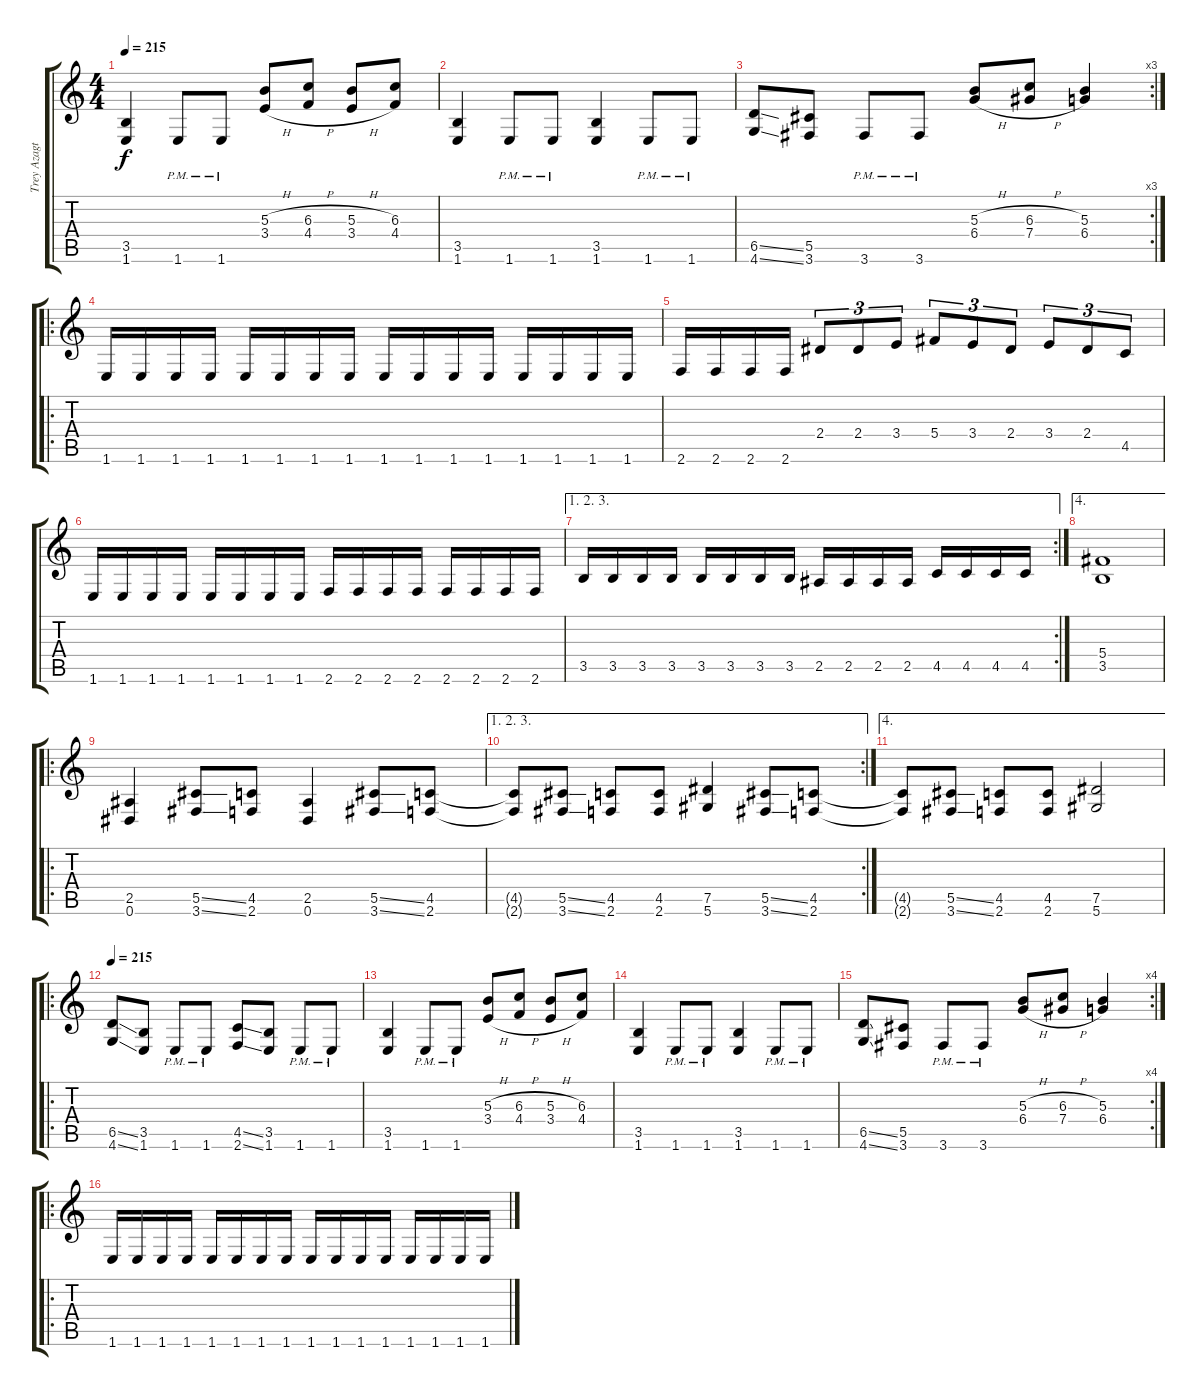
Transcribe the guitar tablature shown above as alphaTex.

\track ("Trey Azagthoth" "Trey Azagt") {instrument distortionguitar}
\staff {score tabs}
\tuning (Eb4 Bb3 Gb3 Db3 Ab2 Eb2) {hide}
\ts (4 4)
\tempo 215
\clef g2
\ks c
(3.5 1.6).4{dy f} 1.6{pm}.8 1.6{pm}.8 (5.3{h} 3.4{h}).8 (6.3{h} 4.4{h}).8 (5.3{h} 3.4{h}).8 (6.3 4.4).8 |
(3.5 1.6).4 1.6{pm}.8 1.6{pm}.8 (3.5 1.6).4 1.6{pm}.8 1.6{pm}.8 |
\rc 3
(6.5{ss} 4.6{ss}).8 (5.5 3.6).8 3.6{pm}.8 3.6{pm}.8 (5.3{h} 6.4{h}).8 (6.3{h} 7.4{h}).8 (5.3 6.4).4 |
\ro
1.6.16 1.6.16 1.6.16 1.6.16 1.6.16 1.6.16 1.6.16 1.6.16 1.6.16 1.6.16 1.6.16 1.6.16 1.6.16 1.6.16 1.6.16 1.6.16 |
2.6.16 2.6.16 2.6.16 2.6.16 2.4.8{tu (3 2)} 2.4.8{tu (3 2)} 3.4.8{tu (3 2)} 5.4.8{tu (3 2)} 3.4.8{tu (3 2)} 2.4.8{tu (3 2)} 3.4.8{tu (3 2)} 2.4.8{tu (3 2)} 4.5.8{tu (3 2)} |
1.6.16 1.6.16 1.6.16 1.6.16 1.6.16 1.6.16 1.6.16 1.6.16 2.6.16 2.6.16 2.6.16 2.6.16 2.6.16 2.6.16 2.6.16 2.6.16 |
\ae (1 2 3)
\rc 2
3.5.16 3.5.16 3.5.16 3.5.16 3.5.16 3.5.16 3.5.16 3.5.16 2.5.16 2.5.16 2.5.16 2.5.16 4.5.16 4.5.16 4.5.16 4.5.16 |
\ae 4
(5.4 3.5).1 |
\ro
(2.5 0.6).4 (5.5{ss} 3.6{ss}).8 (4.5 2.6).8 (2.5 0.6).4 (5.5{ss} 3.6{ss}).8 (4.5 2.6).8 |
\ae (1 2 3)
\rc 2
(4.5{t} 2.6{t}).8 (5.5{ss} 3.6{ss}).8 (4.5 2.6).8 (4.5 2.6).8 (7.5 5.6).4 (5.5{ss} 3.6{ss}).8 (4.5 2.6).8 |
\ae 4
(4.5{t} 2.6{t}).8 (5.5{ss} 3.6{ss}).8 (4.5 2.6).8 (4.5 2.6).8 (7.5 5.6).2 |
\ro
\tempo 215
(6.5{ss} 4.6{ss}).8 (3.5 1.6).8 1.6{pm}.8 1.6{pm}.8 (4.5{ss} 2.6{ss}).8 (3.5 1.6).8 1.6{pm}.8 1.6{pm}.8 |
(3.5 1.6).4 1.6{pm}.8 1.6{pm}.8 (5.3{h} 3.4{h}).8 (6.3{h} 4.4{h}).8 (5.3{h} 3.4{h}).8 (6.3 4.4).8 |
(3.5 1.6).4 1.6{pm}.8 1.6{pm}.8 (3.5 1.6).4 1.6{pm}.8 1.6{pm}.8 |
\rc 4
(6.5{ss} 4.6{ss}).8 (5.5 3.6).8 3.6{pm}.8 3.6{pm}.8 (5.3{h} 6.4{h}).8 (6.3{h} 7.4{h}).8 (5.3 6.4).4 |
\ro
1.6.16 1.6.16 1.6.16 1.6.16 1.6.16 1.6.16 1.6.16 1.6.16 1.6.16 1.6.16 1.6.16 1.6.16 1.6.16 1.6.16 1.6.16 1.6.16
